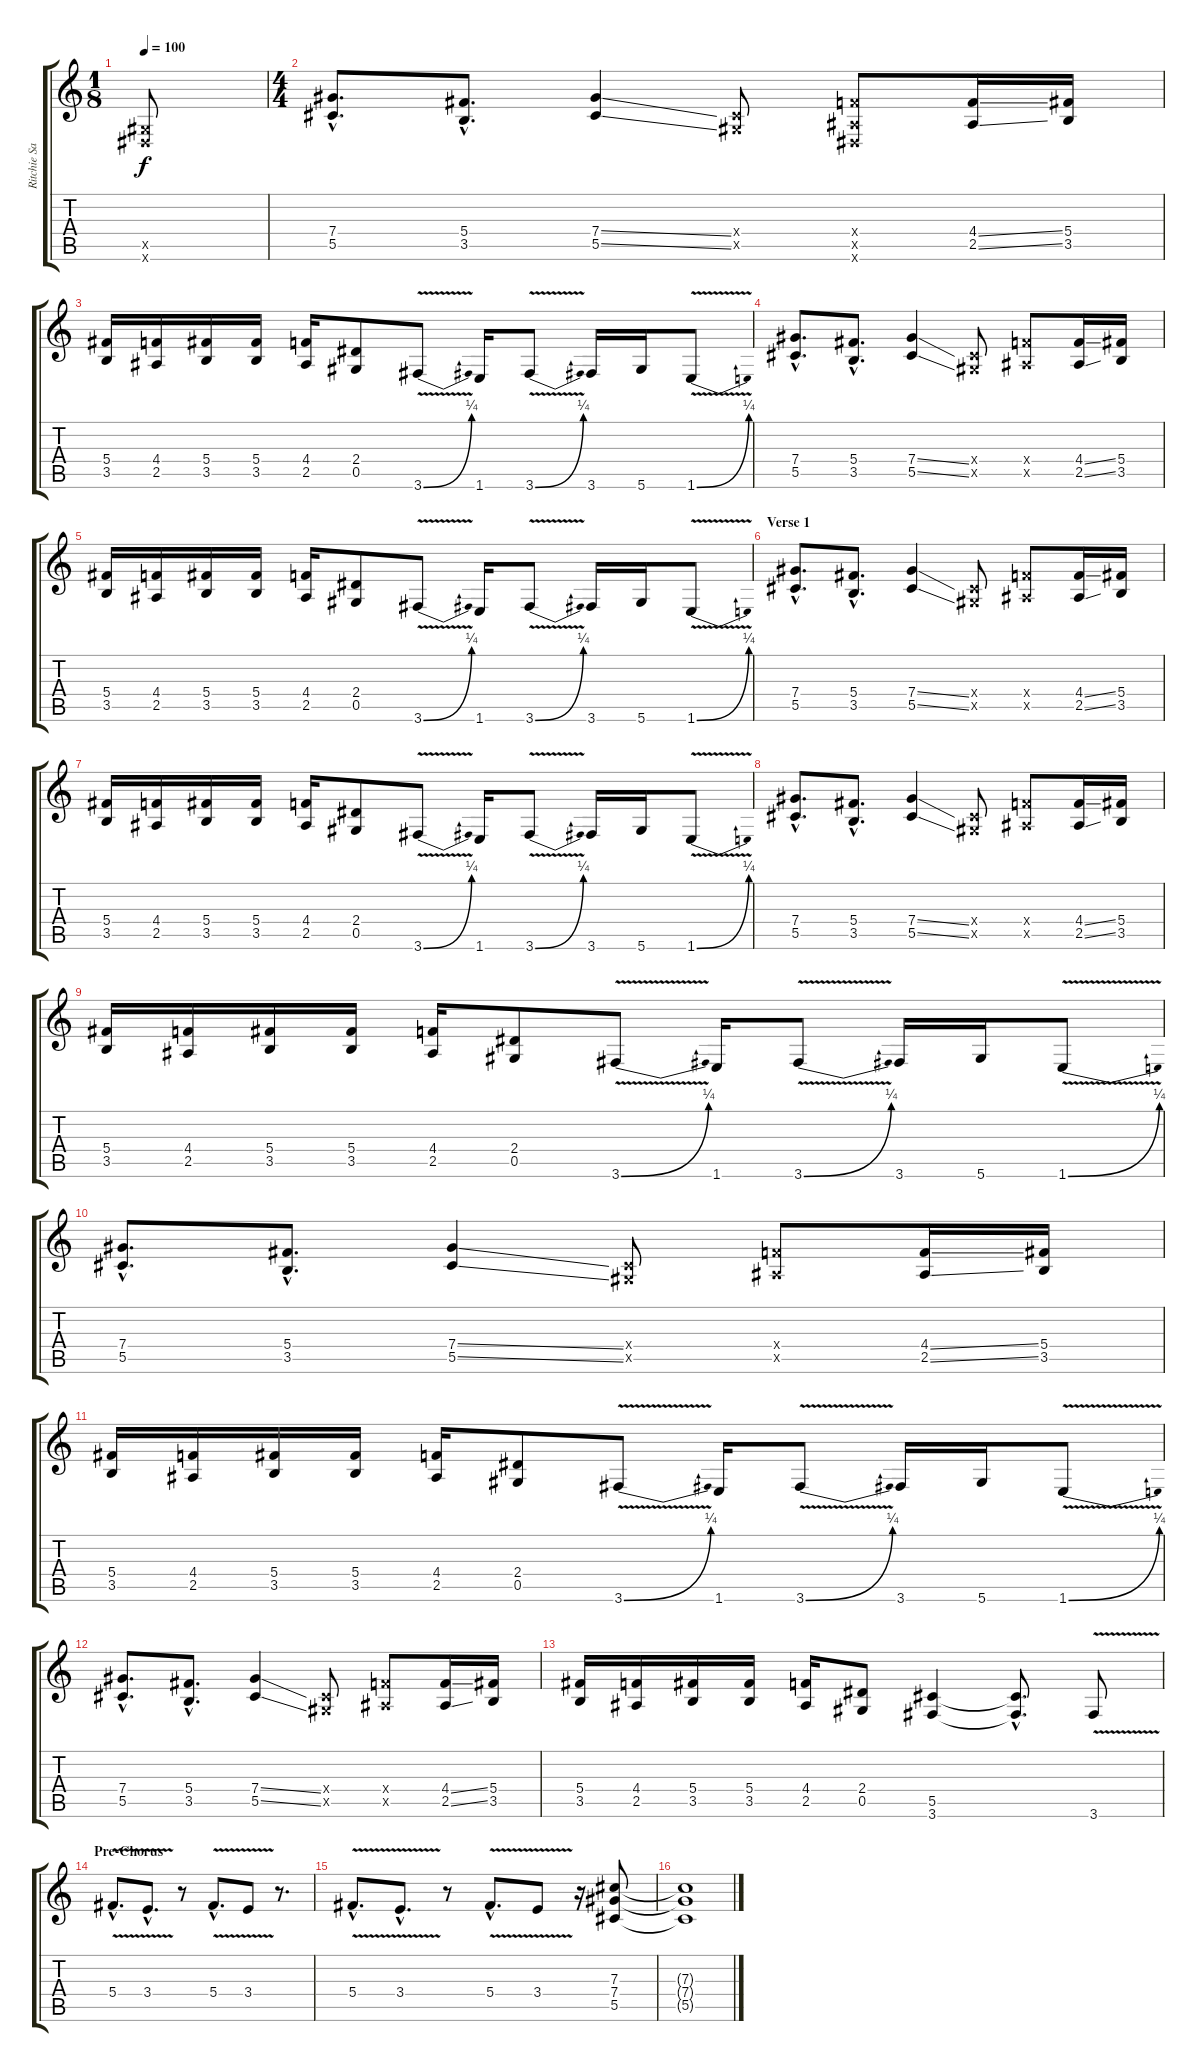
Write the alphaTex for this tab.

\track ("Ritchie Sambora" "Ritchie Sa") {instrument distortionguitar}
\staff {score tabs}
\tuning (Eb4 Bb3 Gb3 Db3 Ab2 Eb2) {hide}
\ts (1 8)
\tempo 100
\clef g2
\ks c
(0.5{x} 0.6{x}).8{dy f} |
\ts (4 4)
(7.4{hac} 5.5{hac}).8{d} (5.4{hac} 3.5{hac}).8{d} (7.4{ss} 5.5{ss}).4 (0.4{x} 0.5{x}).8 (4.4{x} 2.5{x} 0.6{x}).8 (4.4{ss} 2.5{ss}).16 (5.4 3.5).16 |
(5.4 3.5).16 (4.4 2.5).16 (5.4 3.5).16 (5.4 3.5).16 (4.4 2.5).16 (2.4 0.5).8 3.6{be (bend 0 0 60 1) v}.8 1.6.16 3.6{be (bend 0 0 60 1) v}.8 3.6.16 5.6.16 1.6{be (bend 0 0 60 1) v}.8 |
(7.4{hac} 5.5{hac}).8{d} (5.4{hac} 3.5{hac}).8{d} (7.4{ss} 5.5{ss}).4 (0.4{x} 0.5{x}).8 (4.4{x} 2.5{x}).8 (4.4{ss} 2.5{ss}).16 (5.4 3.5).16 |
(5.4 3.5).16 (4.4 2.5).16 (5.4 3.5).16 (5.4 3.5).16 (4.4 2.5).16 (2.4 0.5).8 3.6{be (bend 0 0 60 1) v}.8 1.6.16 3.6{be (bend 0 0 60 1) v}.8 3.6.16 5.6.16 1.6{be (bend 0 0 60 1) v}.8 |
\section ("" "Verse 1")
(7.4{hac} 5.5{hac}).8{d} (5.4{hac} 3.5{hac}).8{d} (7.4{ss} 5.5{ss}).4 (0.4{x} 0.5{x}).8 (4.4{x} 2.5{x}).8 (4.4{ss} 2.5{ss}).16 (5.4 3.5).16 |
(5.4 3.5).16 (4.4 2.5).16 (5.4 3.5).16 (5.4 3.5).16 (4.4 2.5).16 (2.4 0.5).8 3.6{be (bend 0 0 60 1) v}.8 1.6.16 3.6{be (bend 0 0 60 1) v}.8 3.6.16 5.6.16 1.6{be (bend 0 0 60 1) v}.8 |
(7.4{hac} 5.5{hac}).8{d} (5.4{hac} 3.5{hac}).8{d} (7.4{ss} 5.5{ss}).4 (0.4{x} 0.5{x}).8 (4.4{x} 2.5{x}).8 (4.4{ss} 2.5{ss}).16 (5.4 3.5).16 |
(5.4 3.5).16 (4.4 2.5).16 (5.4 3.5).16 (5.4 3.5).16 (4.4 2.5).16 (2.4 0.5).8 3.6{be (bend 0 0 60 1) v}.8 1.6.16 3.6{be (bend 0 0 60 1) v}.8 3.6.16 5.6.16 1.6{be (bend 0 0 60 1) v}.8 |
(7.4{hac} 5.5{hac}).8{d} (5.4{hac} 3.5{hac}).8{d} (7.4{ss} 5.5{ss}).4 (0.4{x} 0.5{x}).8 (4.4{x} 2.5{x}).8 (4.4{ss} 2.5{ss}).16 (5.4 3.5).16 |
(5.4 3.5).16 (4.4 2.5).16 (5.4 3.5).16 (5.4 3.5).16 (4.4 2.5).16 (2.4 0.5).8 3.6{be (bend 0 0 60 1) v}.8 1.6.16 3.6{be (bend 0 0 60 1) v}.8 3.6.16 5.6.16 1.6{be (bend 0 0 60 1) v}.8 |
(7.4{hac} 5.5{hac}).8{d} (5.4{hac} 3.5{hac}).8{d} (7.4{ss} 5.5{ss}).4 (0.4{x} 0.5{x}).8 (4.4{x} 2.5{x}).8 (4.4{ss} 2.5{ss}).16 (5.4 3.5).16 |
(5.4 3.5).16 (4.4 2.5).16 (5.4 3.5).16 (5.4 3.5).16 (4.4 2.5).16 (2.4 0.5).8 (5.5 3.6).4 (5.5{hac t} 3.6{hac t}).8{d} 3.6{v}.8 |
\section ("" "Pre-Chorus")
5.4{v hac}.8{d} 3.4{v hac}.8{d} r.8 5.4{v hac}.8{d} 3.4{v}.8 r.8{d} |
5.4{v hac}.8{d} 3.4{v hac}.8{d} r.8 5.4{v hac}.8{d} 3.4{v}.8 r.16 (7.3 7.4 5.5).8 |
(7.3{t} 7.4{t} 5.5{t}).1
